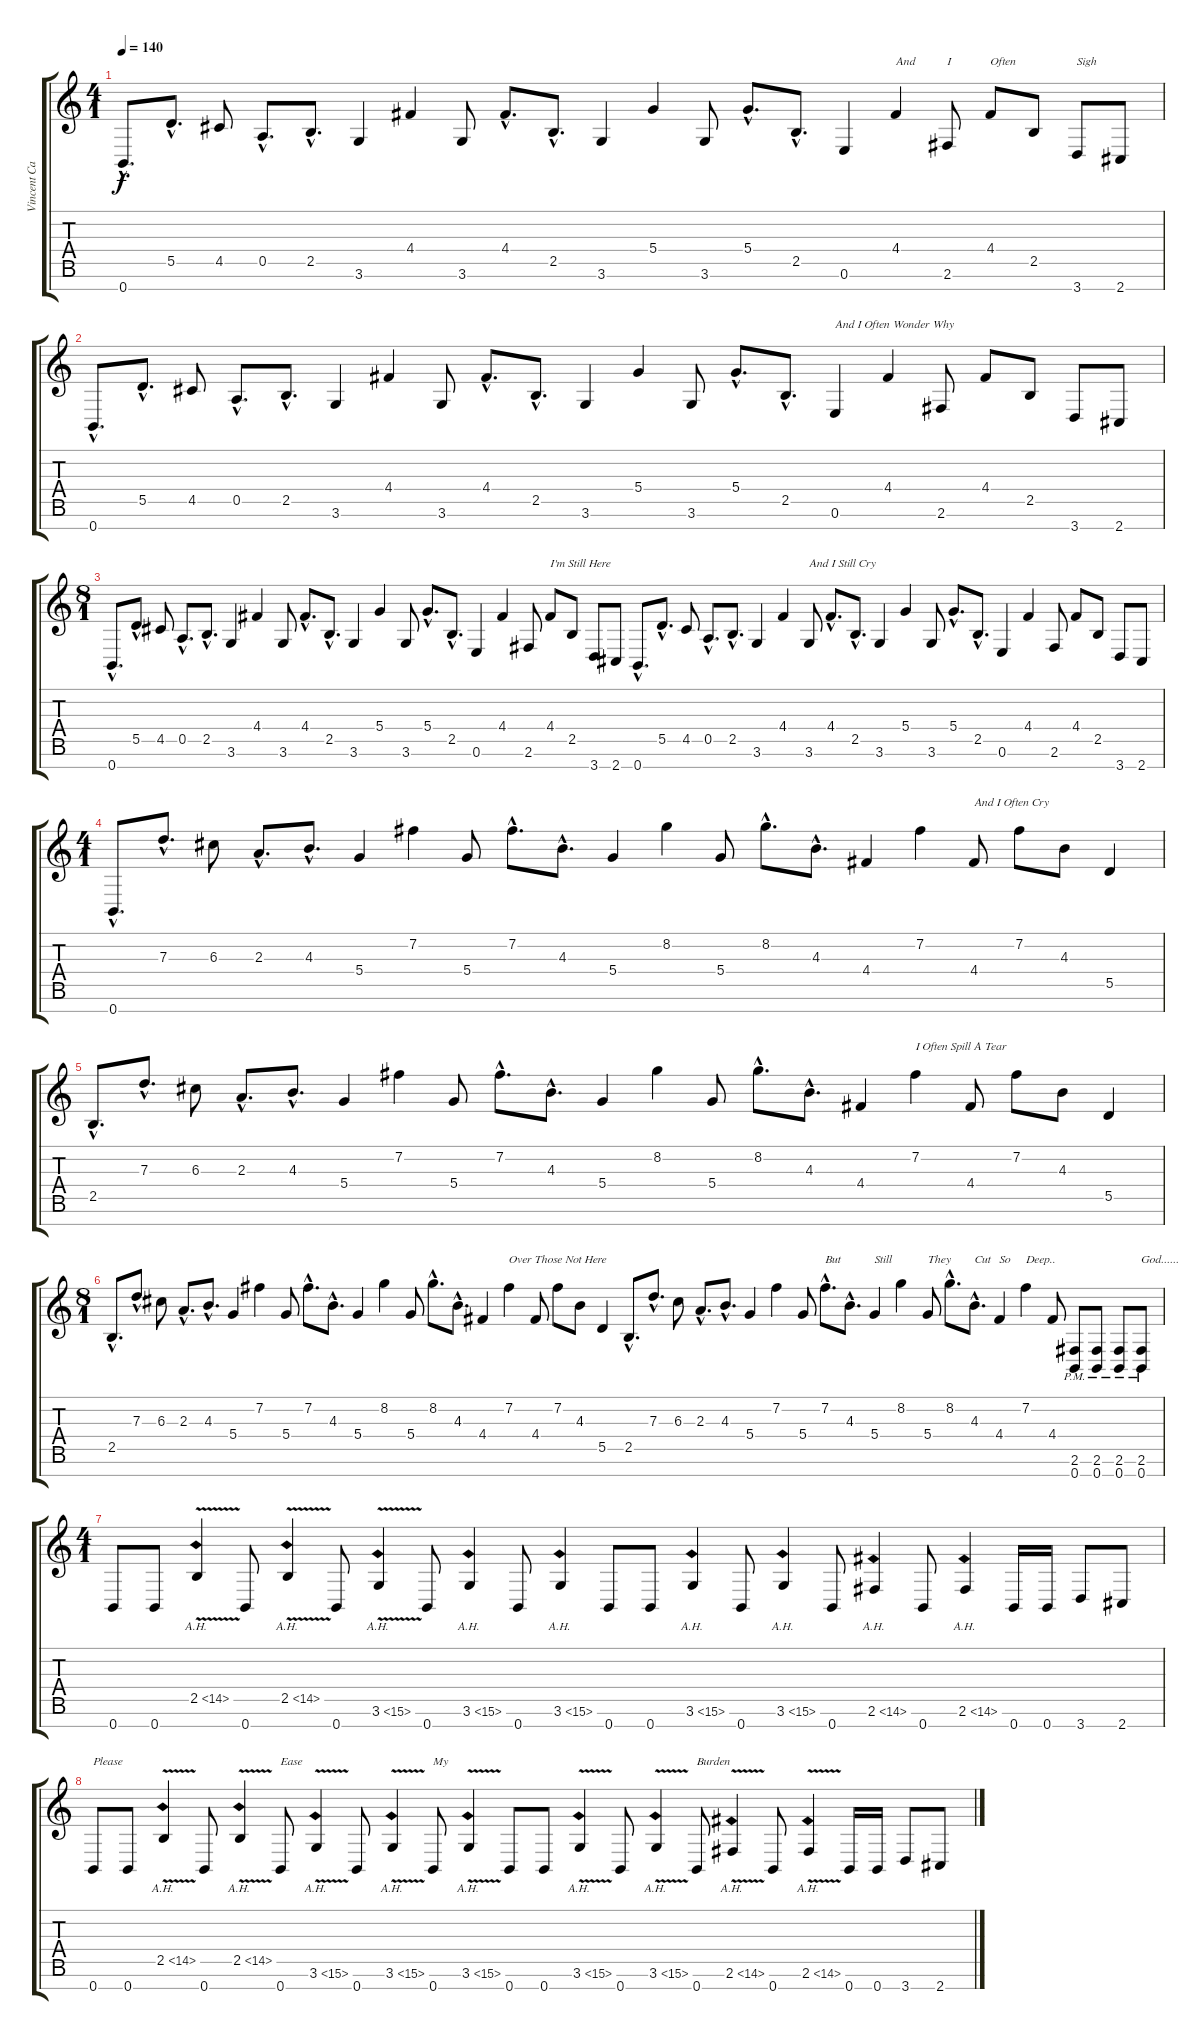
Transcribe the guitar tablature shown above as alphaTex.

\track ("Vincent Cavanagh" "Vincent Ca") {instrument distortionguitar}
\staff {score tabs}
\tuning (E4 B3 G3 D3 A2 E2 B1) {hide}
\ts (4 1)
\tempo 140
\clef g2
\ks c
0.7{hac}.8{d dy f volume 0 instrument electricguitarclean} 5.5{hac}.8{d} 4.5.8{instrument electricguitarclean} 0.5{hac}.8{d} 2.5{hac}.8{d} 3.6.4{instrument electricguitarclean} 4.4.4 3.6.8{instrument electricguitarclean} 4.4{hac}.8{d} 2.5{hac}.8{d} 3.6.4{instrument electricguitarclean} 5.4.4 3.6.8 5.4{hac}.8{d instrument electricguitarclean} 2.5{hac}.8{d} 0.6.4 4.4.4{txt "And " volume 0 instrument electricguitarclean} 2.6.8{txt "I"} 4.4.8{txt "Often"} 2.5.8{instrument electricguitarclean} 3.7.8{txt "Sigh"} 2.7.8 |
0.7{hac}.8{d instrument electricguitarclean} 5.5{hac}.8{d} 4.5.8{instrument electricguitarclean} 0.5{hac}.8{d} 2.5{hac}.8{d} 3.6.4{instrument electricguitarclean} 4.4.4 3.6.8{instrument electricguitarclean} 4.4{hac}.8{d} 2.5{hac}.8{d} 3.6.4{instrument electricguitarclean} 5.4.4 3.6.8 5.4{hac}.8{d instrument electricguitarclean} 2.5{hac}.8{d} 0.6.4{txt "And I Often Wonder Why"} 4.4.4{instrument electricguitarclean} 2.6.8 4.4.8 2.5.8{instrument electricguitarclean} 3.7.8 2.7.8 |
\ts (8 1)
0.7{hac}.8{d volume 0 instrument electricguitarclean} 5.5{hac}.8{d} 4.5.8{volume 0 instrument electricguitarclean} 0.5{hac}.8{d} 2.5{hac}.8{d} 3.6.4{instrument electricguitarclean} 4.4.4 3.6.8{volume 0 instrument electricguitarclean} 4.4{hac}.8{d} 2.5{hac}.8{d} 3.6.4{instrument electricguitarclean} 5.4.4 3.6.8 5.4{hac}.8{d volume 0 instrument electricguitarclean} 2.5{hac}.8{d} 0.6.4 4.4.4{instrument electricguitarclean} 2.6.8 4.4.8{txt "I'm Still Here"} 2.5.8{volume 0 instrument electricguitarclean} 3.7.8 2.7.8 0.7{hac}.8{d instrument electricguitarclean} 5.5{hac}.8{d} 4.5.8{volume 0 instrument electricguitarclean} 0.5{hac}.8{d} 2.5{hac}.8{d} 3.6.4{instrument electricguitarclean} 4.4.4 3.6.8{txt "And I Still Cry" volume 0 instrument electricguitarclean} 4.4{hac}.8{d} 2.5{hac}.8{d} 3.6.4{instrument electricguitarclean} 5.4.4 3.6.8 5.4{hac}.8{d volume 0 instrument electricguitarclean} 2.5{hac}.8{d} 0.6.4 4.4.4{volume 0 instrument electricguitarclean} 2.6.8 4.4.8 2.5.8{instrument electricguitarclean} 3.7.8 2.7.8 |
\ts (4 1)
0.7{hac}.8{d volume 0 instrument electricguitarclean} 7.3{hac}.8{d} 6.3.8{instrument electricguitarclean} 2.3{hac}.8{d} 4.3{hac}.8{d} 5.4.4{instrument electricguitarclean} 7.2.4 5.4.8{volume 0 instrument electricguitarclean} 7.2{hac}.8{d} 4.3{hac}.8{d} 5.4.4{instrument electricguitarclean} 8.2.4 5.4.8 8.2{hac}.8{d instrument electricguitarclean} 4.3{hac}.8{d} 4.4.4 7.2.4{volume 0 instrument electricguitarclean} 4.4.8{txt "And I Often Cry"} 7.2.8 4.3.8{volume 0 instrument electricguitarclean} 5.5.4 |
2.5{hac}.8{d instrument electricguitarclean} 7.3{hac}.8{d} 6.3.8{volume 0 instrument electricguitarclean} 2.3{hac}.8{d} 4.3{hac}.8{d} 5.4.4{volume 0 instrument electricguitarclean} 7.2.4 5.4.8{instrument electricguitarclean} 7.2{hac}.8{d} 4.3{hac}.8{d} 5.4.4{volume 0 instrument electricguitarclean} 8.2.4 5.4.8 8.2{hac}.8{d volume 0 instrument electricguitarclean} 4.3{hac}.8{d} 4.4.4 7.2.4{txt "I Often Spill A Tear" instrument electricguitarclean} 4.4.8 7.2.8 4.3.8{volume 0 instrument electricguitarclean} 5.5.4 |
\ts (8 1)
2.5{hac}.8{d volume 0 instrument electricguitarclean} 7.3{hac}.8{d} 6.3.8{instrument electricguitarclean} 2.3{hac}.8{d} 4.3{hac}.8{d} 5.4.4{volume 0 instrument electricguitarclean} 7.2.4 5.4.8{instrument electricguitarclean} 7.2{hac}.8{d} 4.3{hac}.8{d} 5.4.4{volume 0 instrument electricguitarclean} 8.2.4 5.4.8 8.2{hac}.8{d instrument electricguitarclean} 4.3{hac}.8{d} 4.4.4 7.2.4{txt "Over Those Not Here" volume 0 instrument electricguitarclean} 4.4.8 7.2.8 4.3.8{volume 0 instrument electricguitarclean} 5.5.4 2.5{hac}.8{d instrument electricguitarclean} 7.3{hac}.8{d} 6.3.8{volume 0 instrument electricguitarclean} 2.3{hac}.8{d} 4.3{hac}.8{d} 5.4.4{volume 0 instrument electricguitarclean} 7.2.4 5.4.8{instrument electricguitarclean} 7.2{hac}.8{d txt "But "} 4.3{hac}.8{d} 5.4.4{txt "Still" volume 0 instrument electricguitarclean} 8.2.4 5.4.8{txt "They"} 8.2{hac}.8{d volume 0 instrument electricguitarclean} 4.3{hac}.8{d txt "Cut"} 4.4.4{txt "So"} 7.2.4{txt "Deep.." volume 0 instrument electricguitarclean} 4.4.8 (2.6{pm} 0.7{pm}).8{volume 14 instrument distortionguitar} (2.6{pm} 0.7{pm}).8 (2.6{pm} 0.7{pm}).8 (2.6{pm} 0.7{pm}).8{txt "God......"} |
\ts (4 1)
0.7.8{volume 14 instrument distortionguitar} 0.7.8 2.5{ah 12 v}.4{instrument guitarharmonics} 0.7.8{instrument distortionguitar} 2.5{ah 12 v}.4{instrument guitarharmonics} 0.7.8{instrument distortionguitar} 3.6{ah 12 v}.4{instrument guitarharmonics} 0.7.8{instrument distortionguitar} 3.6{ah 12}.4{instrument guitarharmonics} 0.7.8{instrument distortionguitar} 3.6{ah 12}.4{instrument guitarharmonics} 0.7.8{instrument distortionguitar} 0.7.8{instrument distortionguitar} 3.6{ah 12}.4{instrument guitarharmonics} 0.7.8{instrument distortionguitar} 3.6{ah 12}.4{instrument guitarharmonics} 0.7.8{instrument distortionguitar} 2.6{ah 12}.4{instrument guitarharmonics} 0.7.8{instrument distortionguitar} 2.6{ah 12}.4{instrument guitarharmonics} 0.7.16{instrument distortionguitar} 0.7.16 3.7.8 2.7.8 |
0.7.8{txt "Please"} 0.7.8 2.5{ah 12 v}.4{instrument guitarharmonics} 0.7.8{instrument distortionguitar} 2.5{ah 12 v}.4{instrument guitarharmonics} 0.7.8{txt "Ease" instrument distortionguitar} 3.6{ah 12 v}.4{instrument guitarharmonics} 0.7.8{instrument distortionguitar} 3.6{ah 12 v}.4{instrument guitarharmonics} 0.7.8{txt "My" instrument distortionguitar} 3.6{ah 12 v}.4{instrument guitarharmonics} 0.7.8{instrument distortionguitar} 0.7.8{instrument distortionguitar} 3.6{ah 12 v}.4{instrument guitarharmonics} 0.7.8{instrument distortionguitar} 3.6{ah 12 v}.4{instrument guitarharmonics} 0.7.8{txt "Burden" instrument distortionguitar} 2.6{ah 12 v}.4{instrument guitarharmonics} 0.7.8{instrument distortionguitar} 2.6{ah 12 v}.4{instrument guitarharmonics} 0.7.16{instrument distortionguitar} 0.7.16 3.7.8 2.7.8
